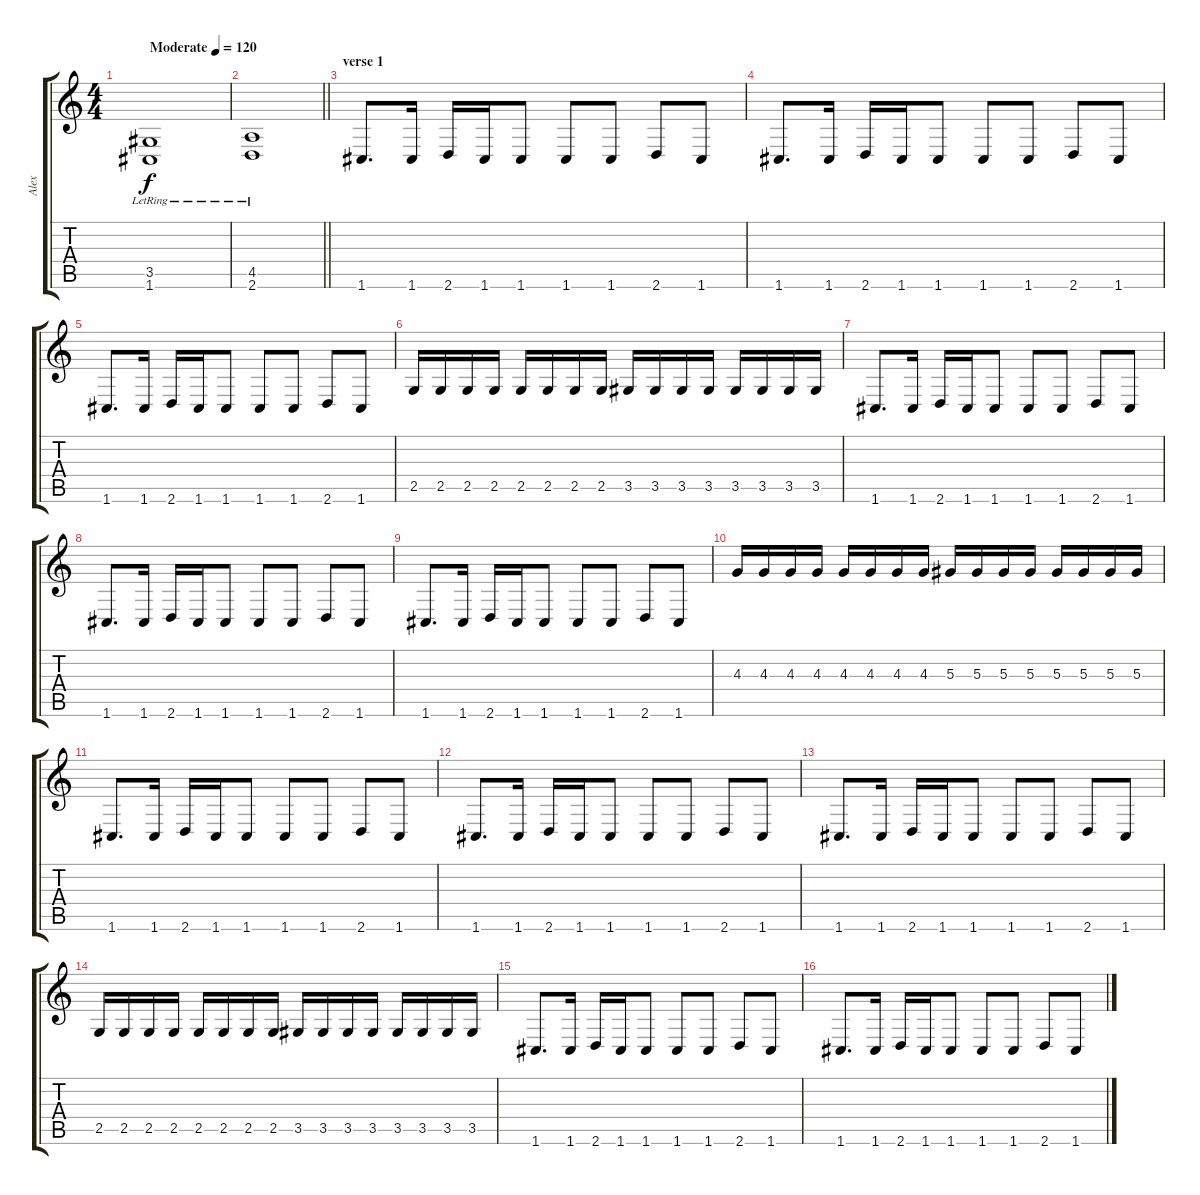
\track ("Alex" "Alex") {instrument overdrivenguitar}
\staff {score tabs}
\tuning (C4 G3 Eb3 Bb2 F2 C2) {hide}
\ts (4 4)
\tempo (120 "Moderate")
\clef g2
\ks c
(3.5{lr} 1.6{lr}).1{dy f instrument overdrivenguitar} |
\barLineRight lightlight
(4.5{lr} 2.6{lr}).1 |
\section ("" "verse 1")
1.6.8{d} 1.6.16 2.6.16 1.6.16 1.6.8 1.6.8 1.6.8 2.6.8 1.6.8 |
1.6.8{d} 1.6.16 2.6.16 1.6.16 1.6.8 1.6.8 1.6.8 2.6.8 1.6.8 |
1.6.8{d} 1.6.16 2.6.16 1.6.16 1.6.8 1.6.8 1.6.8 2.6.8 1.6.8 |
2.5.16 2.5.16 2.5.16 2.5.16 2.5.16 2.5.16 2.5.16 2.5.16 3.5.16 3.5.16 3.5.16 3.5.16 3.5.16 3.5.16 3.5.16 3.5.16 |
1.6.8{d} 1.6.16 2.6.16 1.6.16 1.6.8 1.6.8 1.6.8 2.6.8 1.6.8 |
1.6.8{d} 1.6.16 2.6.16 1.6.16 1.6.8 1.6.8 1.6.8 2.6.8 1.6.8 |
1.6.8{d} 1.6.16 2.6.16 1.6.16 1.6.8 1.6.8 1.6.8 2.6.8 1.6.8 |
4.3.16 4.3.16 4.3.16 4.3.16 4.3.16 4.3.16 4.3.16 4.3.16 5.3.16 5.3.16 5.3.16 5.3.16 5.3.16 5.3.16 5.3.16 5.3.16 |
1.6.8{d} 1.6.16 2.6.16 1.6.16 1.6.8 1.6.8 1.6.8 2.6.8 1.6.8 |
1.6.8{d} 1.6.16 2.6.16 1.6.16 1.6.8 1.6.8 1.6.8 2.6.8 1.6.8 |
1.6.8{d} 1.6.16 2.6.16 1.6.16 1.6.8 1.6.8 1.6.8 2.6.8 1.6.8 |
2.5.16 2.5.16 2.5.16 2.5.16 2.5.16 2.5.16 2.5.16 2.5.16 3.5.16 3.5.16 3.5.16 3.5.16 3.5.16 3.5.16 3.5.16 3.5.16 |
1.6.8{d} 1.6.16 2.6.16 1.6.16 1.6.8 1.6.8 1.6.8 2.6.8 1.6.8 |
1.6.8{d} 1.6.16 2.6.16 1.6.16 1.6.8 1.6.8 1.6.8 2.6.8 1.6.8
